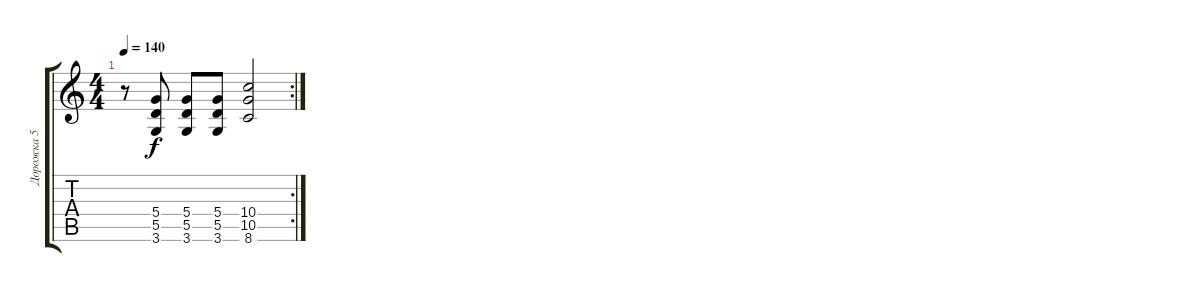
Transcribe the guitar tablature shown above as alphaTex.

\track ("Дорожка 5" "Дорожка 5") {instrument overdrivenguitar}
\staff {score tabs}
\tuning (E4 B3 G3 D3 A2 E2) {hide}
\rc 2
\ts (4 4)
\tempo 140
\clef g2
\ks c
r.8{dy f} (5.4 5.5 3.6).8 (5.4 5.5 3.6).8 (5.4 5.5 3.6).8 (10.4 10.5 8.6).2
